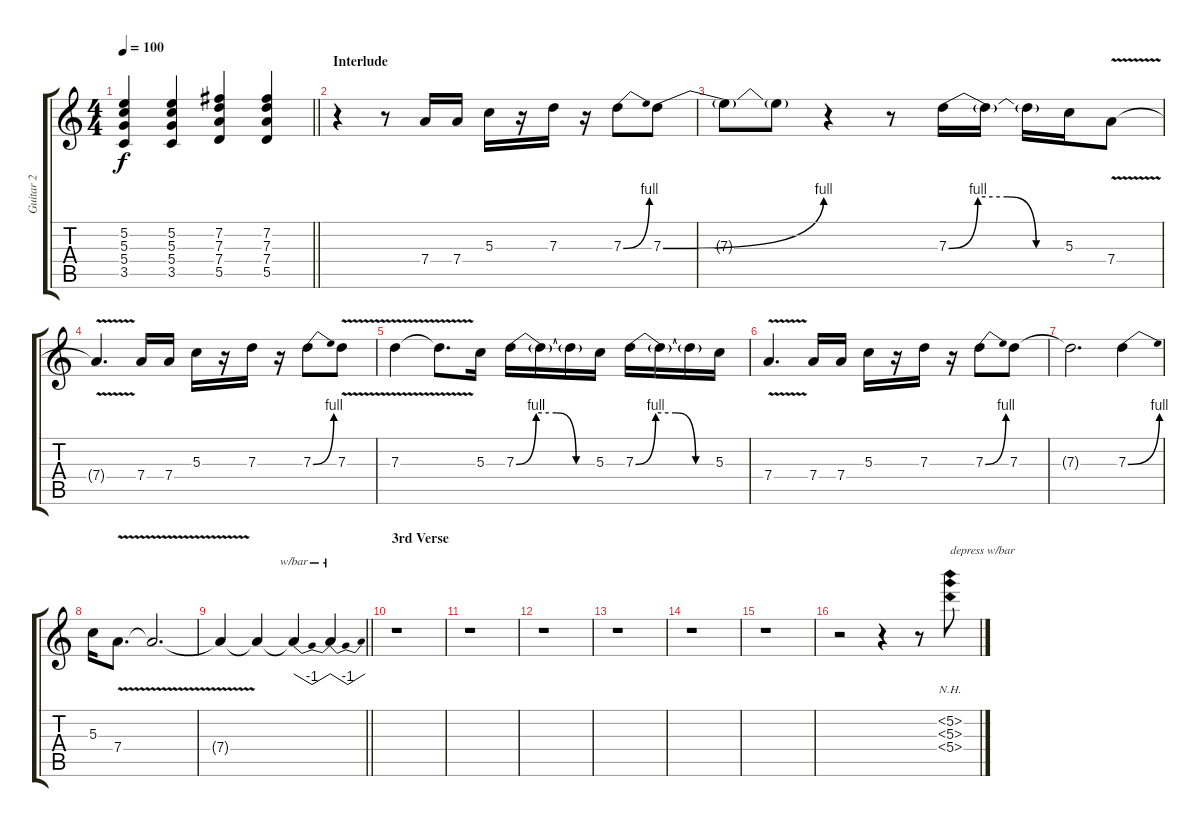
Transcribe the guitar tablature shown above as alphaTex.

\track ("Guitar 2" "Guitar 2") {instrument distortionguitar}
\staff {score tabs}
\tuning (E4 B3 G3 D3 A2 E2) {hide}
\ts (4 4)
\tempo 100
\clef g2
\barLineRight lightlight
\ks c
(5.2 5.3 5.4 3.5).4{dy f} (5.2 5.3 5.4 3.5).4 (7.2 7.3 7.4 5.5).4 (7.2 7.3 7.4 5.5).4 |
\section ("" "Interlude")
r.4 r.8 7.4.16 7.4.16 5.3.16 r.16 7.3.16 r.16 7.3{be (bend 0 0 60 4)}.8 7.3{be (bend 0 0 60 4)}.8 |
7.3{t}.8 7.3{t}.8 r.4 r.8 7.3{be (custom 0 0 15 4 30 4 45 0 60 0)}.16 7.3{t}.16 7.3{t}.16 5.3.16 7.4{v}.8 |
7.4{t}.4{d} 7.4.16 7.4.16 5.3.16 r.16 7.3.16 r.16 7.3{be (bend 0 0 60 4)}.8 7.3{v}.8 |
7.3{v}.4 7.3{t}.8{d} 5.3.16 7.3{be (custom 0 0 15 4 30 4 45 0 60 0)}.16 7.3{t}.16 7.3{t}.16 5.3.16 7.3{be (custom 0 0 15 4 30 4 45 0 60 0)}.16 7.3{t}.16 7.3{t}.16 5.3.16 |
7.4{v}.4{d} 7.4.16 7.4.16 5.3.16 r.16 7.3.16 r.16 7.3{be (bend 0 0 60 4)}.8 7.3.8 |
7.3{t}.2{d} 7.3{be (bend 0 0 60 4)}.4 |
5.3.16 7.4{v}.8{d} 7.4{v t}.2{d} |
\barLineRight lightlight
7.4{t}.4 7.4{t}.4 7.4{t}.4{tbe (dip default 0 0 30 -4 60 0)} 7.4{t}.4{tbe (dip default 0 0 30 -4 60 0)} |
\section ("" "3rd Verse")
r.1 |
r.1 |
r.1 |
r.1 |
r.1 |
r.1 |
r.2 r.4 r.8 (5.2{nh} 5.3{nh} 5.4{nh}).8{txt "depress w/bar"}
